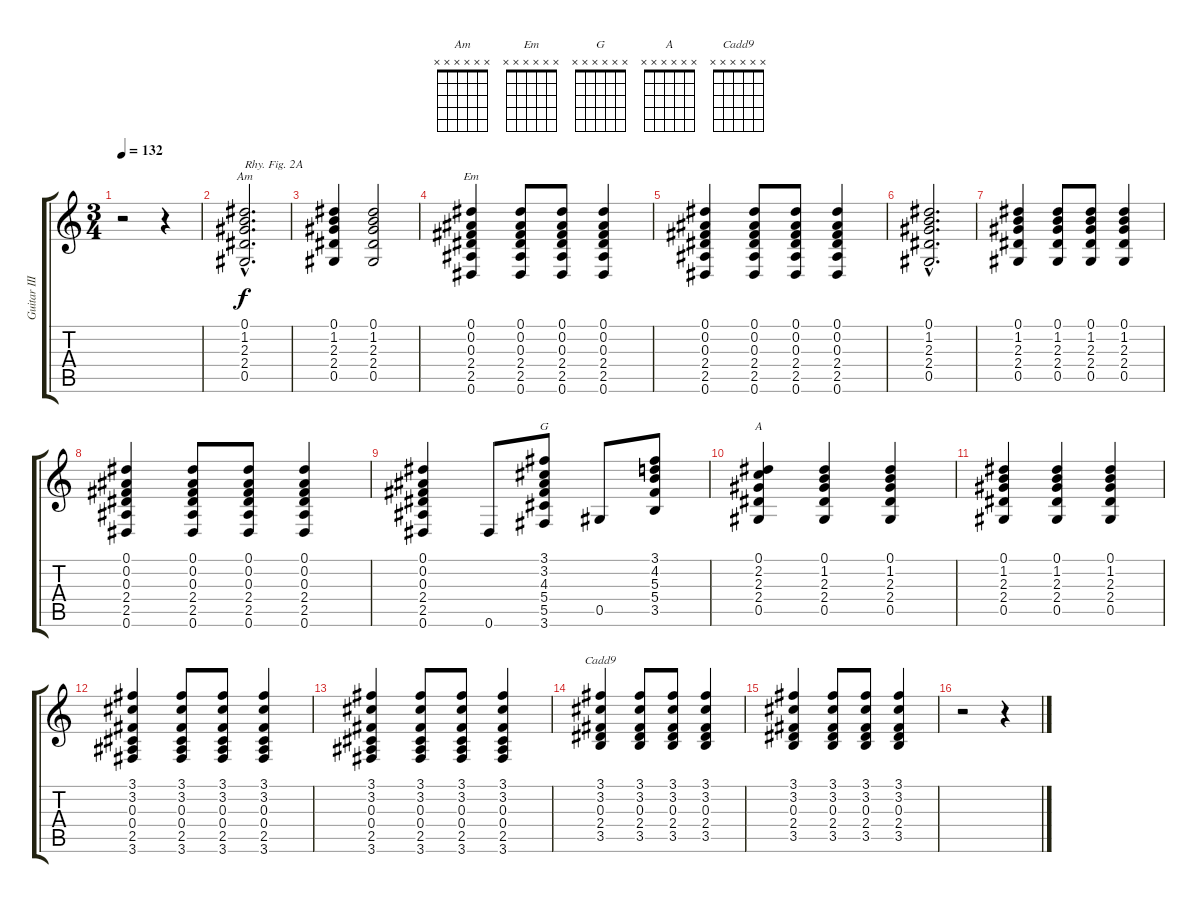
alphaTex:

\track ("Guitar III" "Guitar III") {instrument acousticguitarsteel}
\staff {score tabs}
\tuning (Eb4 Bb3 Gb3 Db3 Ab2 Eb2) {hide}
\chord ("Am" x x x x x x) {firstfret 0}
\chord ("Em" x x x x x x) {firstfret 0}
\chord ("G" x x x x x x) {firstfret 0}
\chord ("A" x x x x x x) {firstfret 0}
\chord ("Cadd9" x x x x x x) {firstfret 0}
\ts (3 4)
\tempo 132
\clef g2
\ks c
r.2{dy f} r.4 |
(0.1{hac} 1.2{hac} 2.3{hac} 2.4{hac} 0.5{hac}).2{d ch "Am" txt "Rhy. Fig. 2A"} |
(0.1 1.2 2.3 2.4 0.5).4 (0.1 1.2 2.3 2.4 0.5).2 |
(0.1 0.2 0.3 2.4 2.5 0.6).4{ch "Em"} (0.1 0.2 0.3 2.4 2.5 0.6).8 (0.1 0.2 0.3 2.4 2.5 0.6).8 (0.1 0.2 0.3 2.4 2.5 0.6).4 |
(0.1 0.2 0.3 2.4 2.5 0.6).4 (0.1 0.2 0.3 2.4 2.5 0.6).8 (0.1 0.2 0.3 2.4 2.5 0.6).8 (0.1 0.2 0.3 2.4 2.5 0.6).4 |
(0.1{hac} 1.2{hac} 2.3{hac} 2.4{hac} 0.5{hac}).2{d} |
(0.1 1.2 2.3 2.4 0.5).4 (0.1 1.2 2.3 2.4 0.5).8 (0.1 1.2 2.3 2.4 0.5).8 (0.1 1.2 2.3 2.4 0.5).4 |
(0.1 0.2 0.3 2.4 2.5 0.6).4 (0.1 0.2 0.3 2.4 2.5 0.6).8 (0.1 0.2 0.3 2.4 2.5 0.6).8 (0.1 0.2 0.3 2.4 2.5 0.6).4 |
(0.1 0.2 0.3 2.4 2.5 0.6).4 0.6.8 (3.1 3.2 4.3 5.4 5.5 3.6).8{ch "G"} 0.5.8 (3.1 4.2 5.3 5.4 3.5).8 |
(0.1 2.2 2.3 2.4 0.5).4{ch "A"} (0.1 1.2 2.3 2.4 0.5).4 (0.1 1.2 2.3 2.4 0.5).4 |
(0.1 1.2 2.3 2.4 0.5).4 (0.1 1.2 2.3 2.4 0.5).4 (0.1 1.2 2.3 2.4 0.5).4 |
(3.1 3.2 0.3 0.4 2.5 3.6).4 (3.1 3.2 0.3 0.4 2.5 3.6).8 (3.1 3.2 0.3 0.4 2.5 3.6).8 (3.1 3.2 0.3 0.4 2.5 3.6).4 |
(3.1 3.2 0.3 0.4 2.5 3.6).4 (3.1 3.2 0.3 0.4 2.5 3.6).8 (3.1 3.2 0.3 0.4 2.5 3.6).8 (3.1 3.2 0.3 0.4 2.5 3.6).4 |
(3.1 3.2 0.3 2.4 3.5).4{ch "Cadd9"} (3.1 3.2 0.3 2.4 3.5).8 (3.1 3.2 0.3 2.4 3.5).8 (3.1 3.2 0.3 2.4 3.5).4 |
(3.1 3.2 0.3 2.4 3.5).4 (3.1 3.2 0.3 2.4 3.5).8 (3.1 3.2 0.3 2.4 3.5).8 (3.1 3.2 0.3 2.4 3.5).4 |
r.2 r.4
